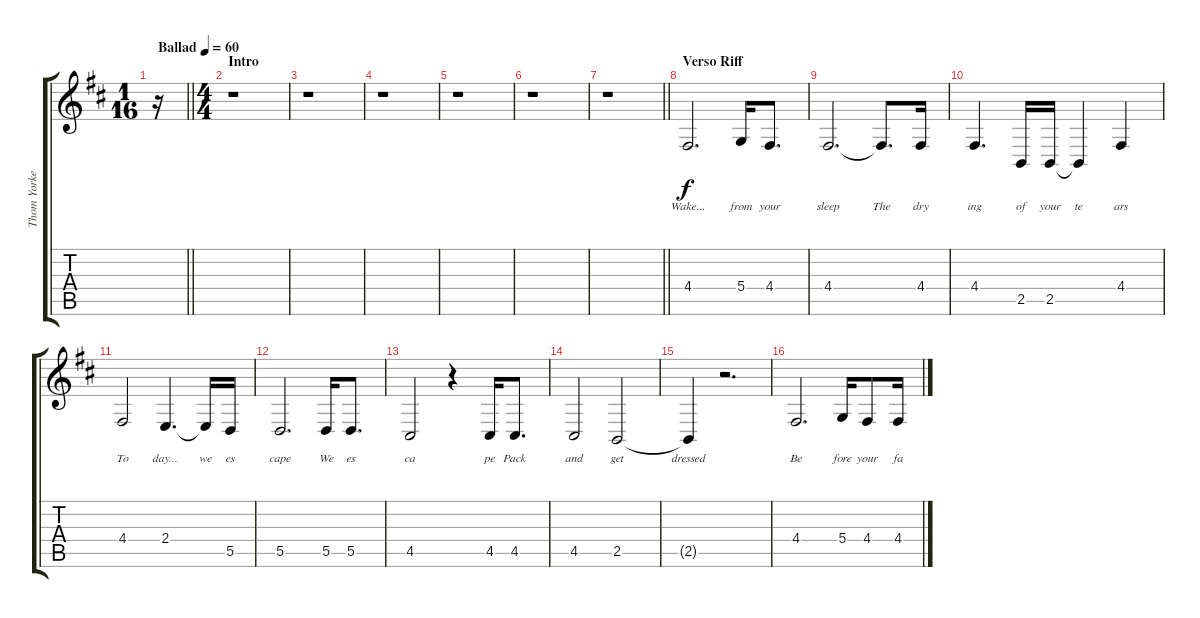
\track ("Thom Yorke (Voz)" "Thom Yorke") {instrument lead2sawtooth}
\staff {score tabs}
\tuning (E4 B3 G3 D3 A2 E2) {hide}
\ts (1 16)
\tempo (60 "Ballad")
\clef g2
\barLineRight lightlight
\ks d
r.16{dy f instrument lead2sawtooth} |
\ts (4 4)
\section ("" "Intro")
r.1 |
r.1 |
r.1 |
r.1 |
r.1 |
\barLineRight lightlight
r.1 |
\section ("" "Verso Riff")
4.4.2{d lyrics (0 "Wake...") lyrics (1 "") lyrics (2 "") lyrics (3 "") lyrics (4 "")} 5.4.16{lyrics (0 "from") lyrics (1 "") lyrics (2 "") lyrics (3 "") lyrics (4 "")} 4.4.8{d lyrics (0 "your") lyrics (1 "") lyrics (2 "") lyrics (3 "") lyrics (4 "")} |
4.4.2{d lyrics (0 "sleep") lyrics (1 "") lyrics (2 "") lyrics (3 "") lyrics (4 "")} 4.4{t}.8{d lyrics (0 "The") lyrics (1 "") lyrics (2 "") lyrics (3 "") lyrics (4 "")} 4.4.16{lyrics (0 "dry") lyrics (1 "") lyrics (2 "") lyrics (3 "") lyrics (4 "")} |
4.4.4{d lyrics (0 "ing") lyrics (1 "") lyrics (2 "") lyrics (3 "") lyrics (4 "")} 2.5.16{lyrics (0 "of") lyrics (1 "") lyrics (2 "") lyrics (3 "") lyrics (4 "")} 2.5.16{lyrics (0 "your") lyrics (1 "") lyrics (2 "") lyrics (3 "") lyrics (4 "")} 2.5{t}.4{lyrics (0 "te") lyrics (1 "") lyrics (2 "") lyrics (3 "") lyrics (4 "")} 4.4.4{lyrics (0 "ars") lyrics (1 "") lyrics (2 "") lyrics (3 "") lyrics (4 "")} |
4.4.2{lyrics (0 "To") lyrics (1 "") lyrics (2 "") lyrics (3 "") lyrics (4 "")} 2.4.4{d lyrics (0 "day...") lyrics (1 "") lyrics (2 "") lyrics (3 "") lyrics (4 "")} 2.4{t}.16{lyrics (0 "we") lyrics (1 "") lyrics (2 "") lyrics (3 "") lyrics (4 "")} 5.5.16{lyrics (0 "es") lyrics (1 "") lyrics (2 "") lyrics (3 "") lyrics (4 "")} |
5.5.2{d lyrics (0 "cape") lyrics (1 "") lyrics (2 "") lyrics (3 "") lyrics (4 "")} 5.5.16{lyrics (0 "We") lyrics (1 "") lyrics (2 "") lyrics (3 "") lyrics (4 "")} 5.5.8{d lyrics (0 "es") lyrics (1 "") lyrics (2 "") lyrics (3 "") lyrics (4 "")} |
4.5.2{lyrics (0 "ca") lyrics (1 "") lyrics (2 "") lyrics (3 "") lyrics (4 "")} r.4 4.5.16{lyrics (0 "pe") lyrics (1 "") lyrics (2 "") lyrics (3 "") lyrics (4 "")} 4.5.8{d lyrics (0 "Pack") lyrics (1 "") lyrics (2 "") lyrics (3 "") lyrics (4 "")} |
4.5.2{lyrics (0 "and") lyrics (1 "") lyrics (2 "") lyrics (3 "") lyrics (4 "")} 2.5.2{lyrics (0 "get") lyrics (1 "") lyrics (2 "") lyrics (3 "") lyrics (4 "")} |
2.5{t}.4{lyrics (0 "dressed") lyrics (1 "") lyrics (2 "") lyrics (3 "") lyrics (4 "")} r.2{d} |
4.4.2{d lyrics (0 "Be") lyrics (1 "") lyrics (2 "") lyrics (3 "") lyrics (4 "")} 5.4.16{lyrics (0 "fore") lyrics (1 "") lyrics (2 "") lyrics (3 "") lyrics (4 "")} 4.4.8{lyrics (0 "your") lyrics (1 "") lyrics (2 "") lyrics (3 "") lyrics (4 "")} 4.4.16{lyrics (0 "fa") lyrics (1 "") lyrics (2 "") lyrics (3 "") lyrics (4 "")}
